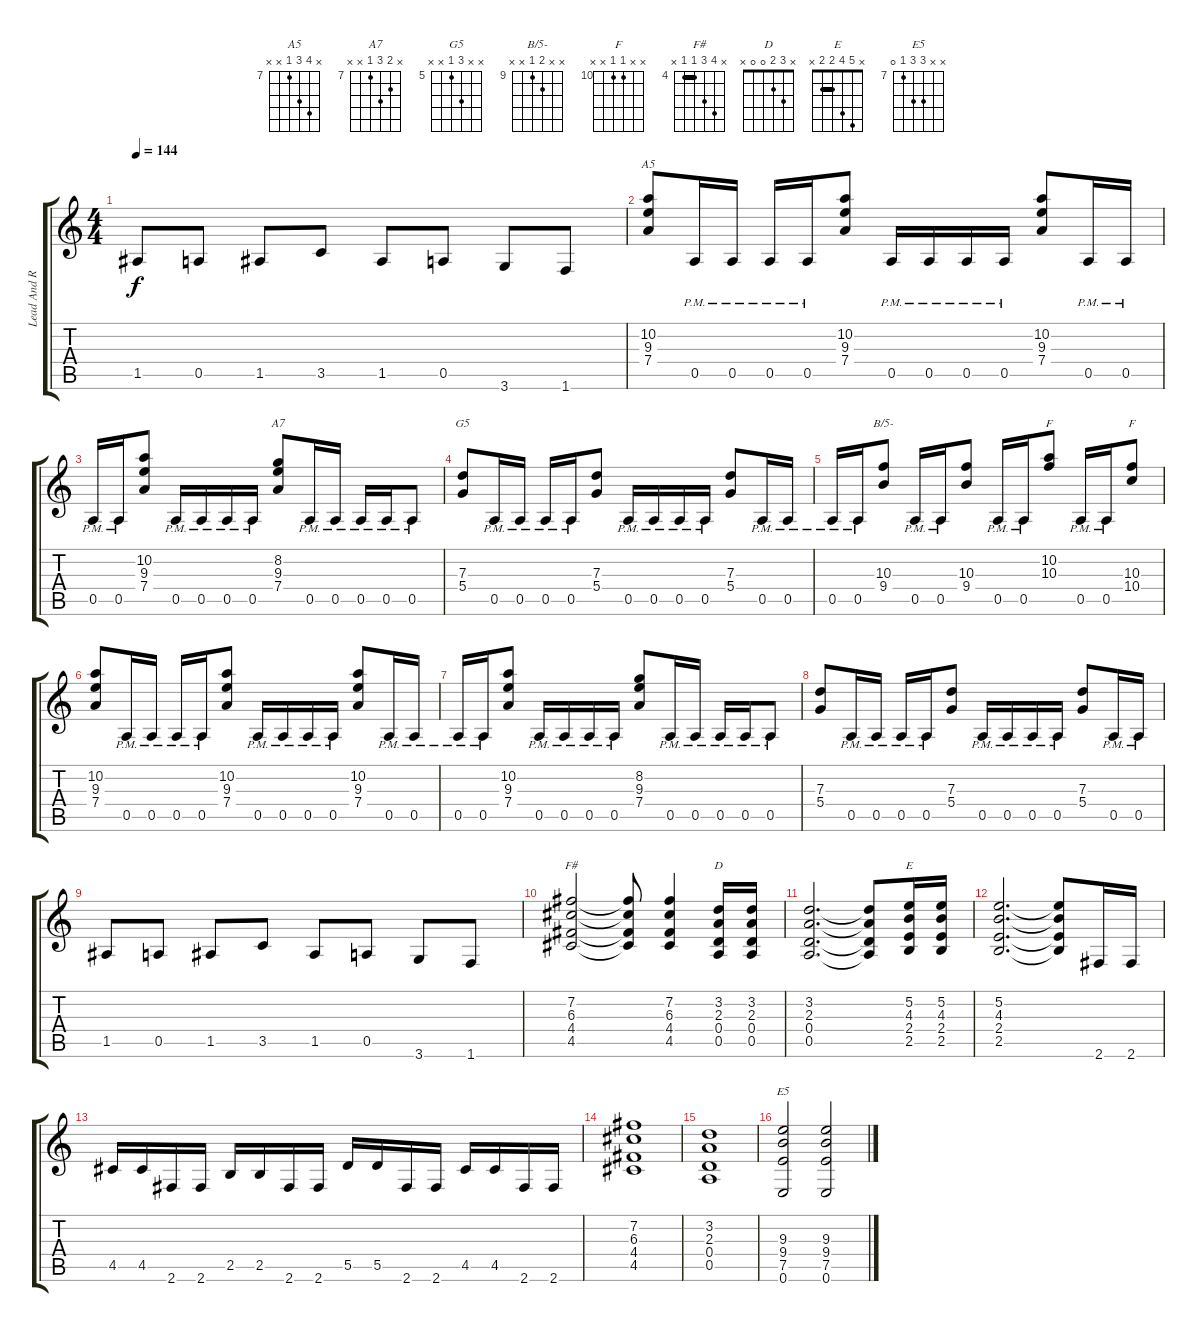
\track ("Lead And Rhythm Guitar" "Lead And R") {instrument overdrivenguitar}
\staff {score tabs}
\tuning (E4 B3 G3 D3 A2 E2) {hide}
\chord ("A5" x 10 9 7 x x) {firstfret 7}
\chord ("A7" x 8 9 7 x x) {firstfret 7}
\chord ("G5" x x 7 5 x x) {firstfret 5}
\chord ("B/5-" x x 10 9 x x) {firstfret 9}
\chord ("F" x 10 10 x x x) {firstfret 10}
\chord ("F" x x 10 10 x x) {firstfret 10}
\chord ("F#" x 7 6 4 4 x) {firstfret 4 barre 4}
\chord ("D" x 3 2 0 0 x)
\chord ("E" x 5 4 2 2 x) {barre 2}
\chord ("E5" x x 9 9 7 0) {firstfret 7}
\ts (4 4)
\tempo 144
\clef g2
\ks c
1.5.8{dy f} 0.5.8 1.5.8 3.5.8 1.5.8 0.5.8 3.6.8 1.6.8 |
(10.2 9.3 7.4).8{ch "A5"} 0.5{pm}.16 0.5{pm}.16 0.5{pm}.16 0.5{pm}.16 (10.2 9.3 7.4).8 0.5{pm}.16 0.5{pm}.16 0.5{pm}.16 0.5{pm}.16 (10.2 9.3 7.4).8 0.5{pm}.16 0.5{pm}.16 |
0.5{pm}.16 0.5{pm}.16 (10.2 9.3 7.4).8 0.5{pm}.16 0.5{pm}.16 0.5{pm}.16 0.5{pm}.16 (8.2 9.3 7.4).8{ch "A7"} 0.5{pm}.16 0.5{pm}.16 0.5{pm}.16 0.5{pm}.16 0.5{pm}.8 |
(7.3 5.4).8{ch "G5"} 0.5{pm}.16 0.5{pm}.16 0.5{pm}.16 0.5{pm}.16 (7.3 5.4).8 0.5{pm}.16 0.5{pm}.16 0.5{pm}.16 0.5{pm}.16 (7.3 5.4).8 0.5{pm}.16 0.5{pm}.16 |
0.5{pm}.16 0.5{pm}.16 (10.3 9.4).8{ch "B/5-"} 0.5{pm}.16 0.5{pm}.16 (10.3 9.4).8 0.5{pm}.16 0.5{pm}.16 (10.2 10.3).8{ch "F"} 0.5{pm}.16 0.5{pm}.16 (10.3 10.4).8{ch "F"} |
(10.2 9.3 7.4).8 0.5{pm}.16 0.5{pm}.16 0.5{pm}.16 0.5{pm}.16 (10.2 9.3 7.4).8 0.5{pm}.16 0.5{pm}.16 0.5{pm}.16 0.5{pm}.16 (10.2 9.3 7.4).8 0.5{pm}.16 0.5{pm}.16 |
0.5{pm}.16 0.5{pm}.16 (10.2 9.3 7.4).8 0.5{pm}.16 0.5{pm}.16 0.5{pm}.16 0.5{pm}.16 (8.2 9.3 7.4).8 0.5{pm}.16 0.5{pm}.16 0.5{pm}.16 0.5{pm}.16 0.5{pm}.8 |
(7.3 5.4).8 0.5{pm}.16 0.5{pm}.16 0.5{pm}.16 0.5{pm}.16 (7.3 5.4).8 0.5{pm}.16 0.5{pm}.16 0.5{pm}.16 0.5{pm}.16 (7.3 5.4).8 0.5{pm}.16 0.5{pm}.16 |
1.5.8 0.5.8 1.5.8 3.5.8 1.5.8 0.5.8 3.6.8 1.6.8 |
(7.2 6.3 4.4 4.5).2{ch "F#"} (7.2{t} 6.3{t} 4.4{t} 4.5{t}).8 (7.2 6.3 4.4 4.5).4 (3.2 2.3 0.4 0.5).16{ch "D"} (3.2 2.3 0.4 0.5).16 |
(3.2 2.3 0.4 0.5).2{d} (3.2{t} 2.3{t} 0.4{t} 0.5{t}).8 (5.2 4.3 2.4 2.5).16{ch "E"} (5.2 4.3 2.4 2.5).16 |
(5.2 4.3 2.4 2.5).2{d} (5.2{t} 4.3{t} 2.4{t} 2.5{t}).8 2.6.16 2.6.16 |
4.5.16 4.5.16 2.6.16 2.6.16 2.5.16 2.5.16 2.6.16 2.6.16 5.5.16 5.5.16 2.6.16 2.6.16 4.5.16 4.5.16 2.6.16 2.6.16 |
(7.2 6.3 4.4 4.5).1 |
(3.2 2.3 0.4 0.5).1 |
(9.3 9.4 7.5 0.6).2{ch "E5"} (9.3 9.4 7.5 0.6).2
